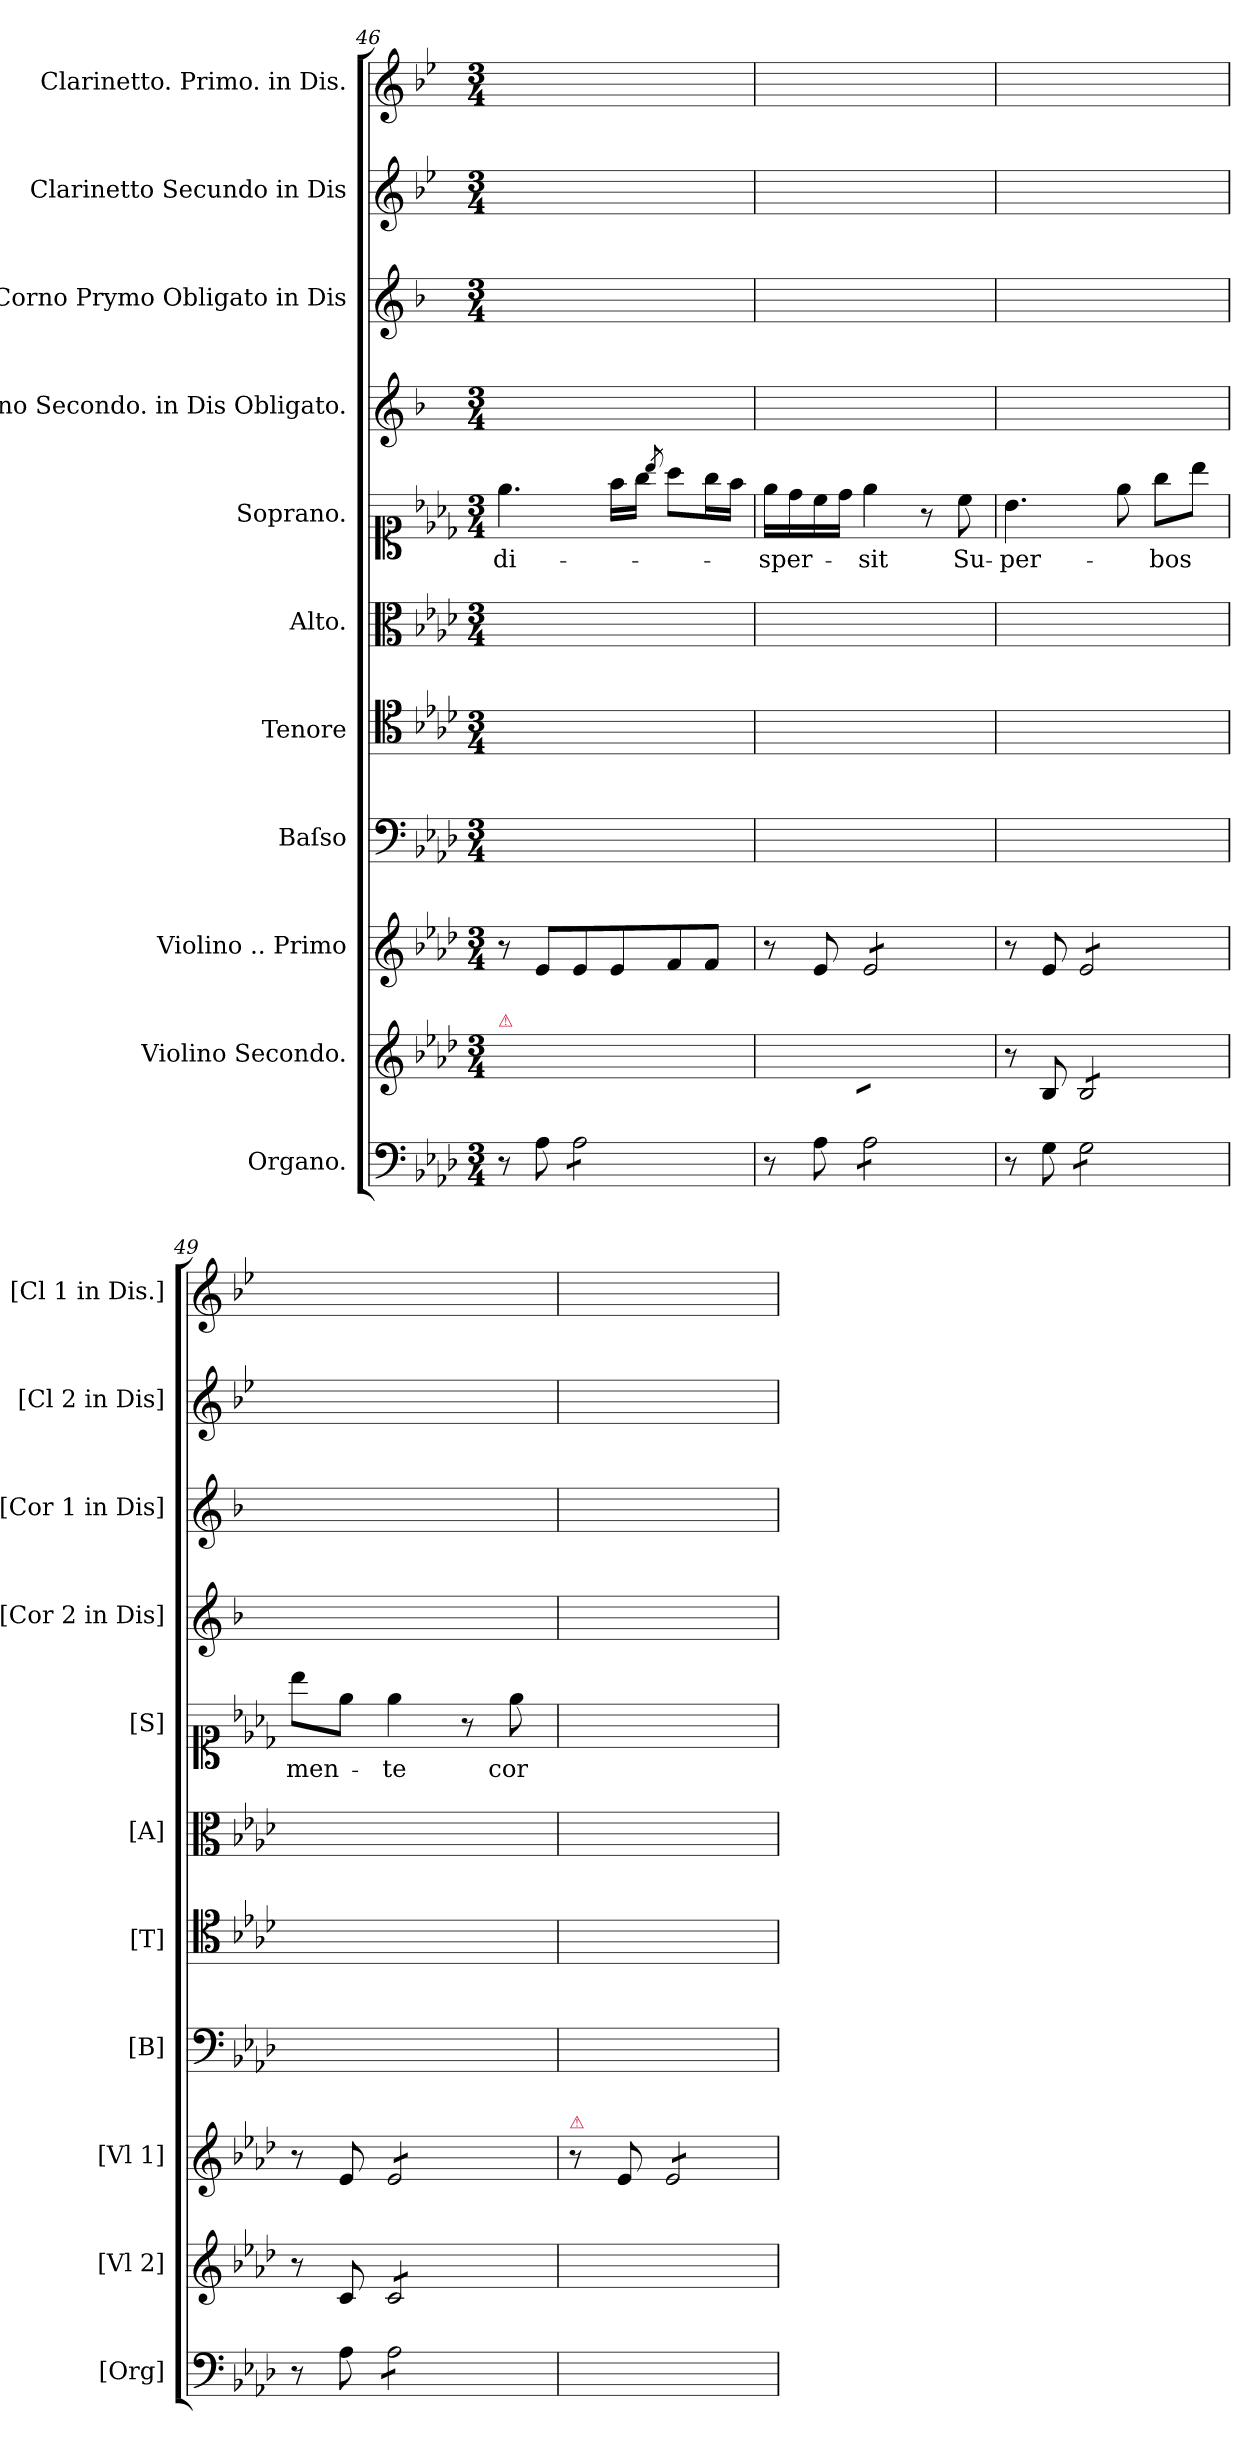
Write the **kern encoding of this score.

**kern	**kern	**kern	**kern	**kern	**kern	**kern	**text	**kern	**kern	**kern	**kern
*part11	*part10	*part9	*part8	*part7	*part6	*part5	*part5	*part4	*part3	*part2	*part1
*staff11	*staff10	*staff9	*staff8	*staff7	*staff6	*staff5	*staff5	*staff4	*staff3	*staff2	*staff1
*I"Organo.	*I"Violino Secondo.	*I"Violino .. Primo	*I"Baſso	*I"Tenore	*I"Alto.	*I"Soprano.	*	*I"Corno Secondo. in Dis Obligato.	*I"Corno Prymo Obligato in Dis	*I"Clarinetto Secundo in Dis	*I"Clarinetto. Primo. in Dis.
*I'[Org]	*I'[Vl 2]	*I'[Vl 1]	*I'[B]	*I'[T]	*I'[A]	*I'[S]	*	*I'[Cor 2 in Dis]	*I'[Cor 1 in Dis]	*I'[Cl 2 in Dis]	*I'[Cl 1 in Dis.]
*clefF4	*clefG2	*clefG2	*clefF4	*clefC4	*clefC3	*clefC1	*	*clefG2	*clefG2	*clefG2	*clefG2
*	*	*	*	*	*	*	*	*ITrd5c9	*ITrd5c9	*ITrd1c2	*ITrd1c2
*k[b-e-a-d-]	*k[b-e-a-d-]	*k[b-e-a-d-]	*k[b-e-a-d-]	*k[b-e-a-d-]	*k[b-e-a-d-]	*k[b-e-a-d-]	*	*k[b-e-a-d-]	*k[b-e-a-d-]	*k[b-e-a-d-]	*k[b-e-a-d-]
*A-:	*A-:	*A-:	*A-:	*A-:	*A-:	*A-:	*	*A-:	*A-:	*A-:	*A-:
*M3/4	*M3/4	*M3/4	*M3/4	*M3/4	*M3/4	*M3/4	*	*M3/4	*M3/4	*M3/4	*M3/4
=46	=46	=46	=46	=46	=46	=46	=46	=46	=46	=46	=46
!	!LO:TX:a:color=crimson:t=⚠	!	!	!	!	!	!	!	!	!	!
8r	8ryy	8r	2.ryy	2.ryy	2.ryy	4.ee-\	di-	2.ryy	2.ryy	2.ryy	2.ryy
8A-\	8c/Lyy	8e-/L	.	.	.	.	.	.	.	.	.
*tremolo	*	*	*	*	*	*	*	*	*	*	*
8A-\L	8c/yy	8e-/	.	.	.	.	.	.	.	.	.
8A-\	8c/yy	8e-/	.	.	.	16ff\LL	.	.	.	.	.
.	.	.	.	.	.	16gg\JJ	.	.	.	.	.
.	.	.	.	.	.	8qbb-/	.	.	.	.	.
8A-\	8d-/yy	8f/	.	.	.	8aa-\L	.	.	.	.	.
8A-\J	8d-/Jyy	8f/J	.	.	.	16gg\L	.	.	.	.	.
*Xtremolo	*	*	*	*	*	*	*	*	*	*	*
.	.	.	.	.	.	16ff\JJ	.	.	.	.	.
=47	=47	=47	=47	=47	=47	=47	=47	=47	=47	=47	=47
8r	8ryy	8r	2.ryy	2.ryy	2.ryy	16ee-\LL	-sper-	2.ryy	2.ryy	2.ryy	2.ryy
.	.	.	.	.	.	16dd-\	.	.	.	.	.
8A-\	8c/yy	8e-/	.	.	.	16cc\	.	.	.	.	.
.	.	.	.	.	.	16dd-\JJ	.	.	.	.	.
*tremolo	*	*	*	*	*	*	*	*	*	*	*
*	*tremolo	*	*	*	*	*	*	*	*	*	*
*	*	*tremolo	*	*	*	*	*	*	*	*	*
8A-\L	8c/yyL	8e-/L	.	.	.	4ee-\	-sit	.	.	.	.
8A-\	8c/yy	8e-/	.	.	.	.	.	.	.	.	.
8A-\	8c/yy	8e-/	.	.	.	8r	.	.	.	.	.
8A-\J	8c/yyJ	8e-/J	.	.	.	8cc\	Su-	.	.	.	.
*	*	*Xtremolo	*	*	*	*	*	*	*	*	*
*	*Xtremolo	*	*	*	*	*	*	*	*	*	*
*Xtremolo	*	*	*	*	*	*	*	*	*	*	*
=48	=48	=48	=48	=48	=48	=48	=48	=48	=48	=48	=48
8r	8r	8r	2.ryy	2.ryy	2.ryy	4.b-\	-per-	2.ryy	2.ryy	2.ryy	2.ryy
8G\	8B-/	8e-/	.	.	.	.	.	.	.	.	.
*tremolo	*	*	*	*	*	*	*	*	*	*	*
*	*tremolo	*	*	*	*	*	*	*	*	*	*
*	*	*tremolo	*	*	*	*	*	*	*	*	*
8G\L	8B-/L	8e-/L	.	.	.	.	.	.	.	.	.
8G\	8B-/	8e-/	.	.	.	8ee-\	.	.	.	.	.
8G\	8B-/	8e-/	.	.	.	8gg\L	-bos	.	.	.	.
8G\J	8B-/J	8e-/J	.	.	.	8bb-\J	.	.	.	.	.
*	*	*Xtremolo	*	*	*	*	*	*	*	*	*
*	*Xtremolo	*	*	*	*	*	*	*	*	*	*
*Xtremolo	*	*	*	*	*	*	*	*	*	*	*
=49	=49	=49	=49	=49	=49	=49	=49	=49	=49	=49	=49
8r	8r	8r	2.ryy	2.ryy	2.ryy	8bb-\L	men-	2.ryy	2.ryy	2.ryy	2.ryy
8A-\	8c/	8e-/	.	.	.	8ee-\J	.	.	.	.	.
*tremolo	*	*	*	*	*	*	*	*	*	*	*
*	*tremolo	*	*	*	*	*	*	*	*	*	*
*	*	*tremolo	*	*	*	*	*	*	*	*	*
8A-\L	8c/L	8e-/L	.	.	.	4ee-\	-te	.	.	.	.
8A-\	8c/	8e-/	.	.	.	.	.	.	.	.	.
8A-\	8c/	8e-/	.	.	.	8r	.	.	.	.	.
8A-\J	8c/J	8e-/J	.	.	.	8ee-\	cor-	.	.	.	.
*	*	*Xtremolo	*	*	*	*	*	*	*	*	*
*	*Xtremolo	*	*	*	*	*	*	*	*	*	*
*Xtremolo	*	*	*	*	*	*	*	*	*	*	*
=50	=50	=50	=50	=50	=50	=50	=50	=50	=50	=50	=50
!	!	!LO:TX:a:color=crimson:t=⚠	!	!	!	!	!	!	!	!	!
2.ryy	2.ryy	8r	2.ryy	2.ryy	2.ryy	2.ryy	.	2.ryy	2.ryy	2.ryy	2.ryy
.	.	8e-/	.	.	.	.	.	.	.	.	.
*	*	*tremolo	*	*	*	*	*	*	*	*	*
.	.	8e-/L	.	.	.	.	.	.	.	.	.
.	.	8e-/	.	.	.	.	.	.	.	.	.
.	.	8e-/	.	.	.	.	.	.	.	.	.
.	.	8e-/J	.	.	.	.	.	.	.	.	.
*	*	*Xtremolo	*	*	*	*	*	*	*	*	*
=	=	=	=	=	=	=	=	=	=	=	=
*-	*-	*-	*-	*-	*-	*-	*-	*-	*-	*-	*-
